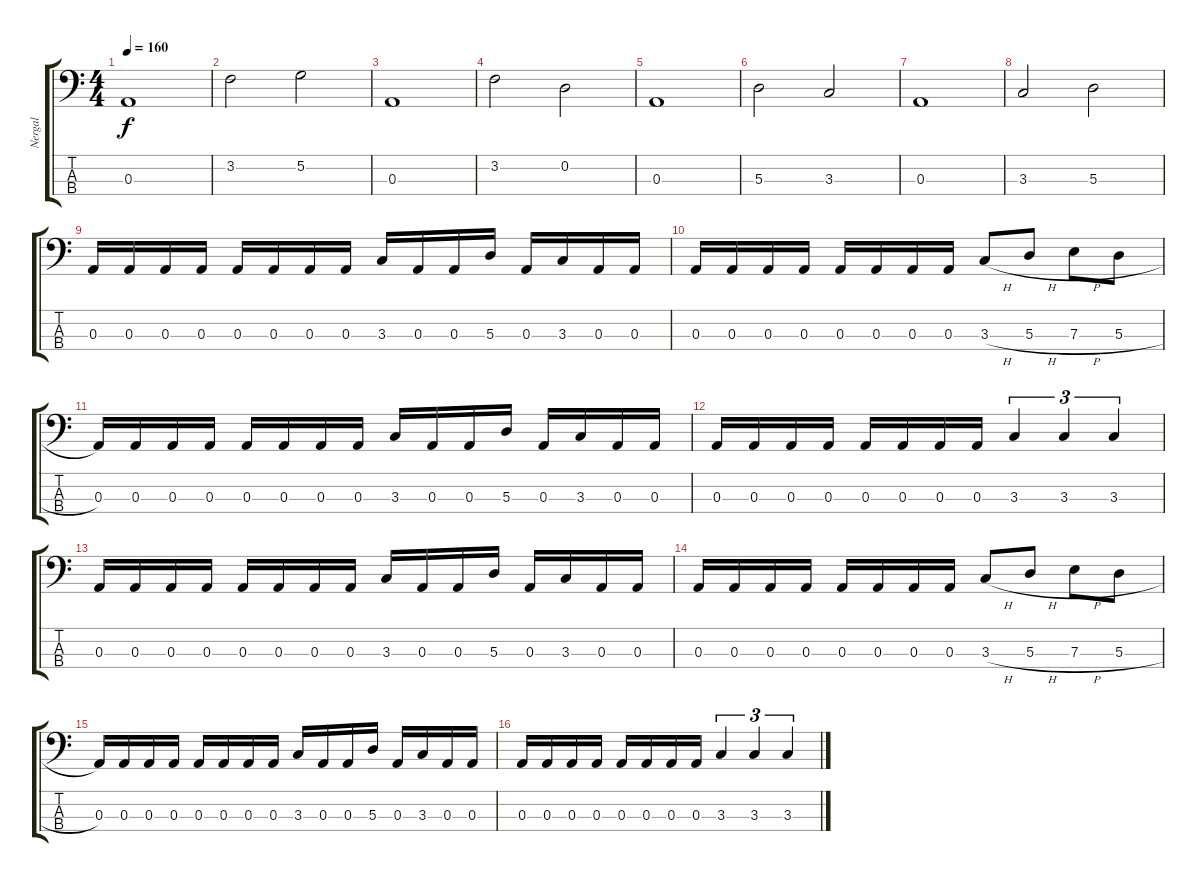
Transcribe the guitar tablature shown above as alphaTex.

\track ("Nergal" "Nergal") {instrument slapbass1}
\staff {score tabs}
\tuning (G2 D2 A1 E1) {hide}
\ts (4 4)
\tempo 160
\clef f4
\ks c
0.3.1{dy f} |
3.2.2 5.2.2 |
0.3.1 |
3.2.2 0.2.2 |
0.3.1 |
5.3.2 3.3.2 |
0.3.1 |
3.3.2 5.3.2 |
0.3.16 0.3.16 0.3.16 0.3.16 0.3.16 0.3.16 0.3.16 0.3.16 3.3.16 0.3.16 0.3.16 5.3.16 0.3.16 3.3.16 0.3.16 0.3.16 |
0.3.16 0.3.16 0.3.16 0.3.16 0.3.16 0.3.16 0.3.16 0.3.16 3.3{h}.8 5.3{h}.8 7.3{h}.8 5.3{h}.8 |
0.3.16 0.3.16 0.3.16 0.3.16 0.3.16 0.3.16 0.3.16 0.3.16 3.3.16 0.3.16 0.3.16 5.3.16 0.3.16 3.3.16 0.3.16 0.3.16 |
0.3.16 0.3.16 0.3.16 0.3.16 0.3.16 0.3.16 0.3.16 0.3.16 3.3.4{tu (3 2)} 3.3.4{tu (3 2)} 3.3.4{tu (3 2)} |
0.3.16 0.3.16 0.3.16 0.3.16 0.3.16 0.3.16 0.3.16 0.3.16 3.3.16 0.3.16 0.3.16 5.3.16 0.3.16 3.3.16 0.3.16 0.3.16 |
0.3.16 0.3.16 0.3.16 0.3.16 0.3.16 0.3.16 0.3.16 0.3.16 3.3{h}.8 5.3{h}.8 7.3{h}.8 5.3{h}.8 |
0.3.16 0.3.16 0.3.16 0.3.16 0.3.16 0.3.16 0.3.16 0.3.16 3.3.16 0.3.16 0.3.16 5.3.16 0.3.16 3.3.16 0.3.16 0.3.16 |
0.3.16 0.3.16 0.3.16 0.3.16 0.3.16 0.3.16 0.3.16 0.3.16 3.3.4{tu (3 2)} 3.3.4{tu (3 2)} 3.3.4{tu (3 2)}
